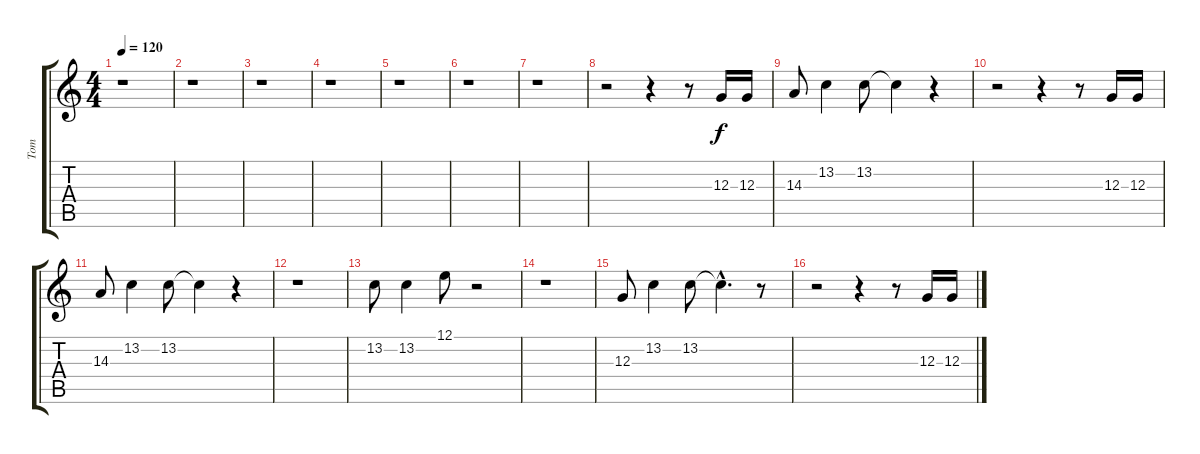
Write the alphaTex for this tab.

\track ("Tom" "Tom") {instrument synthvoice}
\staff {score tabs}
\tuning (E4 B3 G3 D3 A2 E2) {hide}
\ts (4 4)
\tempo 120
\clef g2
\ks c
r.1{dy f instrument synthvoice} |
r.1 |
r.1 |
r.1 |
r.1 |
r.1 |
r.1 |
r.2 r.4 r.8 12.3.16 12.3.16 |
14.3.8 13.2.4 13.2.8 13.2{t}.4 r.4 |
r.2 r.4 r.8 12.3.16 12.3.16 |
14.3.8 13.2.4 13.2.8 13.2{t}.4 r.4 |
r.1 |
13.2.8 13.2.4 12.1.8 r.2 |
r.1 |
12.3.8 13.2.4 13.2.8 13.2{hac t}.4{d} r.8 |
r.2 r.4 r.8 12.3.16 12.3.16
